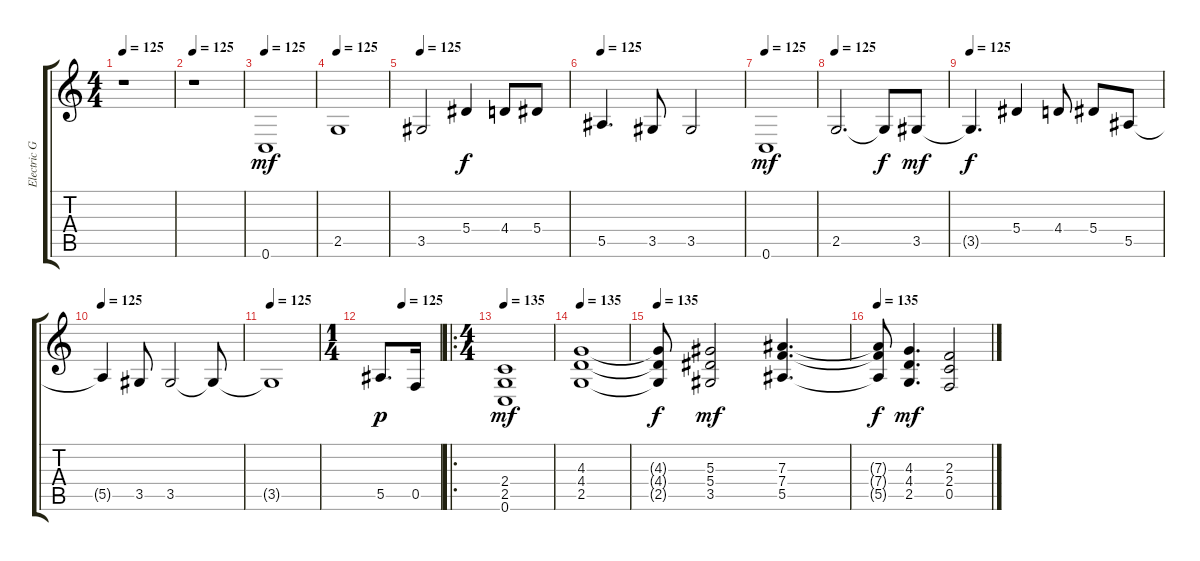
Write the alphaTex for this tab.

\track ("Electric Guitar 3" "Electric G") {instrument distortionguitar}
\staff {score tabs}
\tuning (C4 G3 Eb3 Bb2 F2 C2) {hide}
\ts (4 4)
\tempo 125
\clef g2
\ks c
r.1{dy f} |
\tempo 125
r.1 |
\tempo 125
0.6.1{dy mf} |
\tempo 125
2.5.1 |
\tempo 125
3.5.2 5.4.4{dy f} 4.4.8 5.4.8 |
\tempo 125
5.5.4{d} 3.5.8 3.5.2 |
\tempo 125
0.6.1{dy mf} |
\tempo 125
2.5.2{d} 2.5{t}.8{dy f} 3.5.8{dy mf} |
\tempo 125
3.5{t}.4{d dy f} 5.4.4 4.4.8 5.4.8 5.5.8 |
\tempo 125
5.5{t}.4 3.5.8 3.5.2{volume 8} 3.5{t}.8 |
\tempo 125
3.5{t}.1 |
\ts (1 4)
\tempo (125 0.375)
5.5.8{d dy p} 0.5.16 |
\ro
\ts (4 4)
\tempo 135
(2.4 2.5 0.6).1{dy mf volume 15} |
\tempo 135
(4.3 4.4 2.5).1 |
\tempo 135
(4.3{t} 4.4{t} 2.5{t}).8{dy f} (5.3 5.4 3.5).2{dy mf} (7.3 7.4 5.5).4{d} |
\tempo 135
(7.3{t} 7.4{t} 5.5{t}).8{dy f} (4.3 4.4 2.5).4{d dy mf} (2.3 2.4 0.5).2
